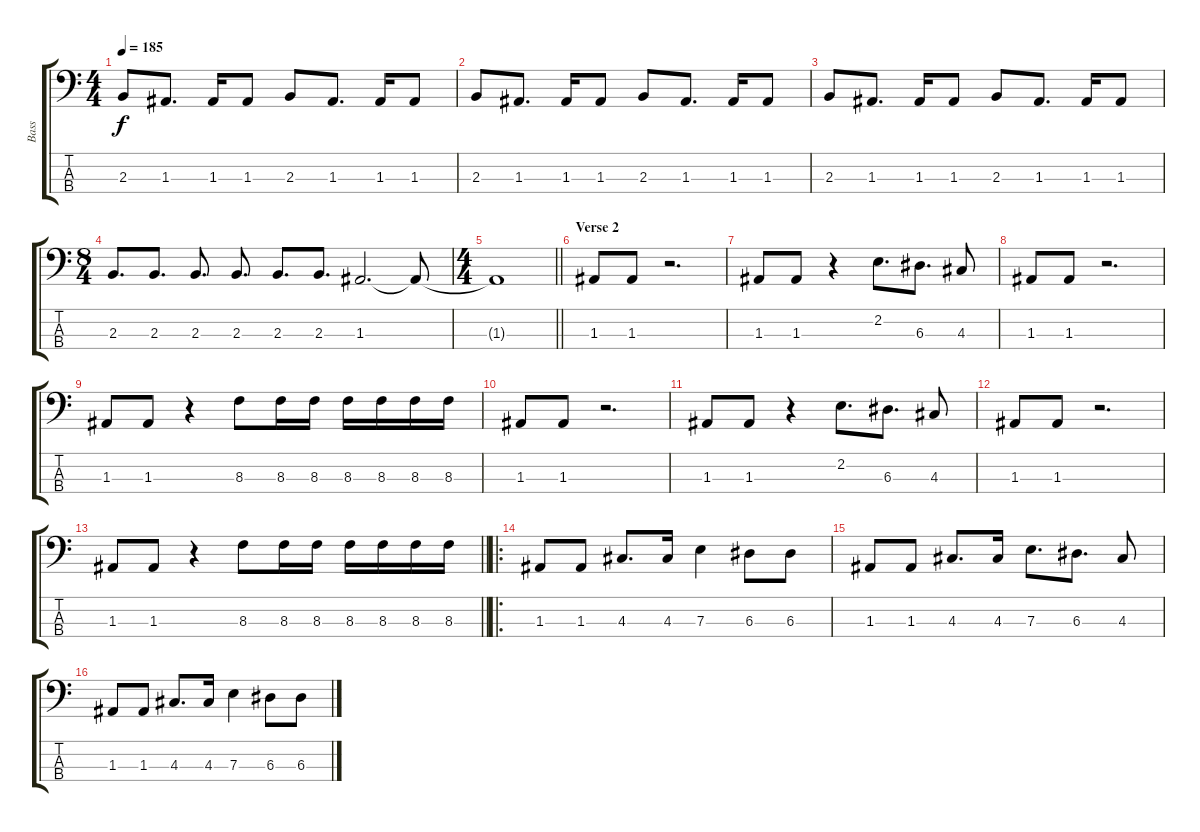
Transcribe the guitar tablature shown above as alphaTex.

\track ("Bass" "Bass") {instrument overdrivenguitar}
\staff {score tabs}
\tuning (G2 D2 A1 E1) {hide}
\ts (4 4)
\tempo 185
\clef f4
\ks c
2.3.8{dy f} 1.3.8{d} 1.3.16 1.3.8 2.3.8 1.3.8{d} 1.3.16 1.3.8 |
2.3.8 1.3.8{d} 1.3.16 1.3.8 2.3.8 1.3.8{d} 1.3.16 1.3.8 |
2.3.8 1.3.8{d} 1.3.16 1.3.8 2.3.8 1.3.8{d} 1.3.16 1.3.8 |
\ts (8 4)
2.3.8{d} 2.3.8{d} 2.3.8{d} 2.3.8{d} 2.3.8{d} 2.3.8{d} 1.3.2{d} 1.3{t}.8 |
\ts (4 4)
\barLineRight lightlight
1.3{t}.1 |
\section ("" "Verse 2")
1.3.8 1.3.8 r.2{d} |
1.3.8 1.3.8 r.4 2.2.8{d} 6.3.8{d} 4.3.8 |
1.3.8 1.3.8 r.2{d} |
1.3.8 1.3.8 r.4 8.3.8 8.3.16 8.3.16 8.3.16 8.3.16 8.3.16 8.3.16 |
1.3.8 1.3.8 r.2{d} |
1.3.8 1.3.8 r.4 2.2.8{d} 6.3.8{d} 4.3.8 |
1.3.8 1.3.8 r.2{d} |
\barLineRight lightlight
1.3.8 1.3.8 r.4 8.3.8 8.3.16 8.3.16 8.3.16 8.3.16 8.3.16 8.3.16 |
\ro
1.3.8 1.3.8 4.3.8{d} 4.3.16 7.3.4 6.3.8 6.3.8 |
1.3.8 1.3.8 4.3.8{d} 4.3.16 7.3.8{d} 6.3.8{d} 4.3.8 |
1.3.8 1.3.8 4.3.8{d} 4.3.16 7.3.4 6.3.8 6.3.8
